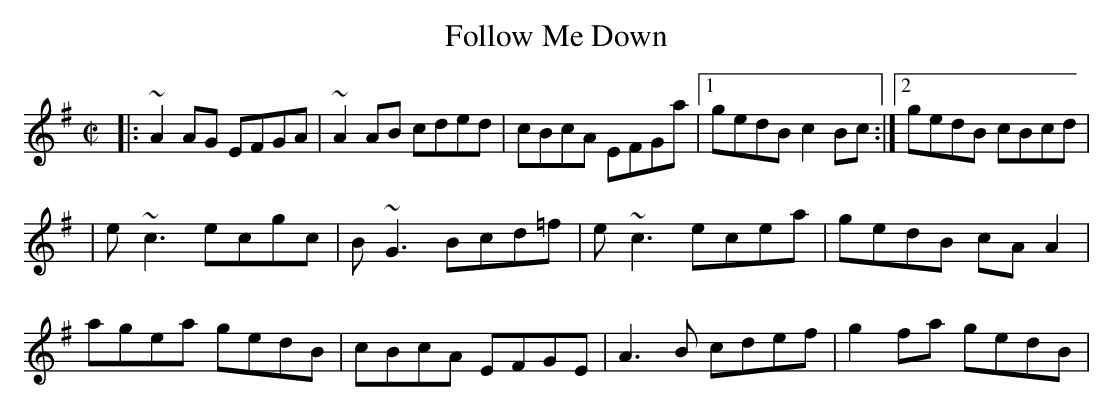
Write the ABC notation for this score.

X:1
T:Follow Me Down
M:C|
K:Ador
|: ~A2AG EFGA | ~A2AB cded | cBcA EFGa |1 gedB c2Bc :|2 gedB cBcd |
| e~c3 ecgc | B~G3 Bcd=f | e~c3 ecea | gedB cAA2 |
agea gedB | cBcA EFGE | A3B cdef | g2fa gedB |
